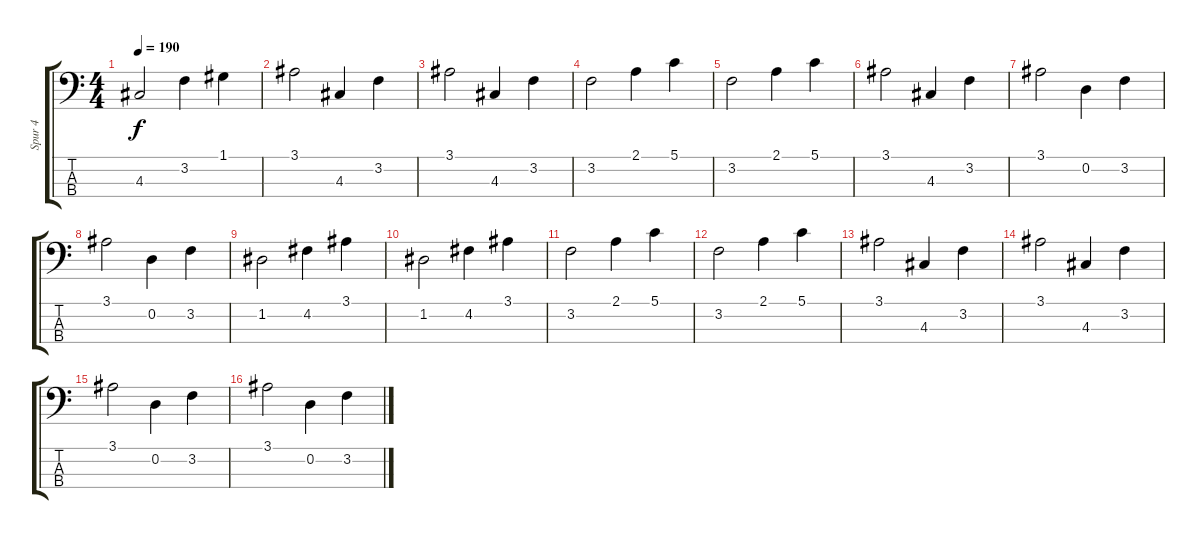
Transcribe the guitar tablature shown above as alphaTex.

\track ("Spur 4" "Spur 4") {instrument acousticbass}
\staff {score tabs}
\tuning (G2 D2 A1 E1) {hide}
\ts (4 4)
\tempo 190
\clef f4
\ks c
4.3.2{dy f} 3.2.4 1.1.4 |
3.1.2 4.3.4 3.2.4 |
3.1.2 4.3.4 3.2.4 |
3.2.2 2.1.4 5.1.4 |
3.2.2 2.1.4 5.1.4 |
3.1.2 4.3.4 3.2.4 |
3.1.2 0.2.4 3.2.4 |
3.1.2 0.2.4 3.2.4 |
1.2.2 4.2.4 3.1.4 |
1.2.2 4.2.4 3.1.4 |
3.2.2 2.1.4 5.1.4 |
3.2.2 2.1.4 5.1.4 |
3.1.2 4.3.4 3.2.4 |
3.1.2 4.3.4 3.2.4 |
3.1.2 0.2.4 3.2.4 |
3.1.2 0.2.4 3.2.4
